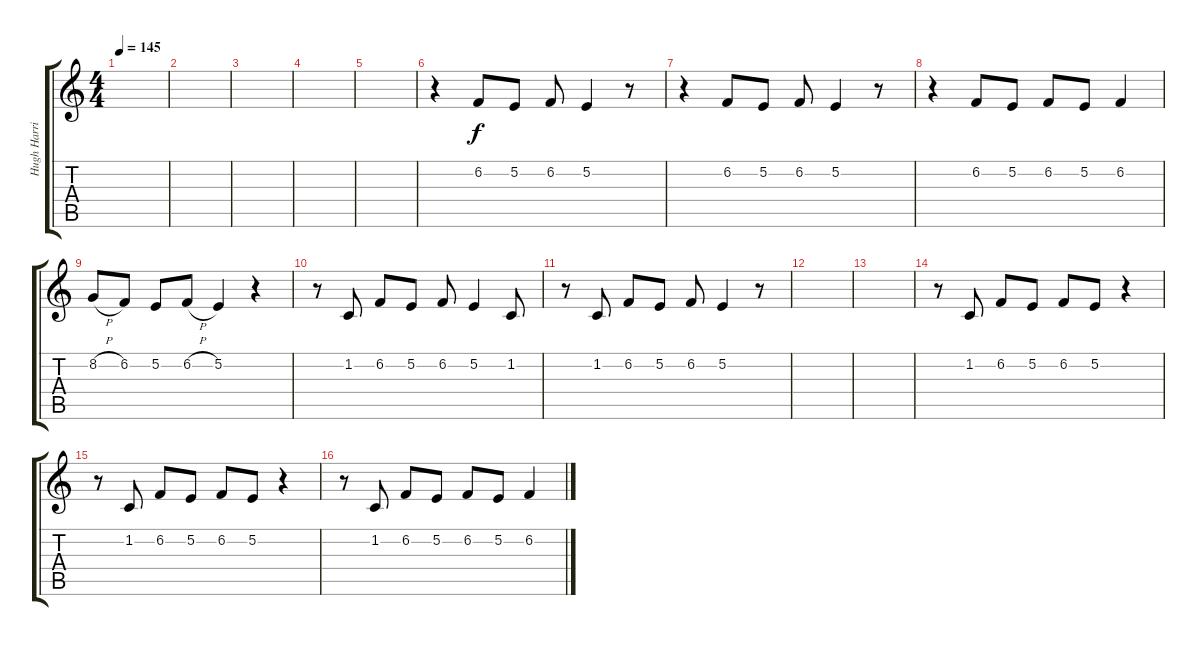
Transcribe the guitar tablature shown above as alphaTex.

\track ("Hugh Harris (Backing Vocals)" "Hugh Harri") {instrument lead6voice}
\staff {score tabs}
\tuning (E4 B3 G3 D3 A2 E2) {hide}
\ts (4 4)
\tempo 145
\clef g2
\ks c
|
|
|
|
|
r.4 6.2.8 5.2.8 6.2.8 5.2.4 r.8 |
r.4 6.2.8 5.2.8 6.2.8 5.2.4 r.8 |
r.4 6.2.8 5.2.8 6.2.8 5.2.8 6.2.4 |
8.2{h}.8 6.2.8 5.2.8 6.2{h}.8 5.2.4 r.4 |
r.8 1.2.8 6.2.8 5.2.8 6.2.8 5.2.4 1.2.8 |
r.8 1.2.8 6.2.8 5.2.8 6.2.8 5.2.4 r.8 |
|
|
r.8 1.2.8 6.2.8 5.2.8 6.2.8 5.2.8 r.4 |
r.8 1.2.8 6.2.8 5.2.8 6.2.8 5.2.8 r.4 |
r.8 1.2.8 6.2.8 5.2.8 6.2.8 5.2.8 6.2.4
